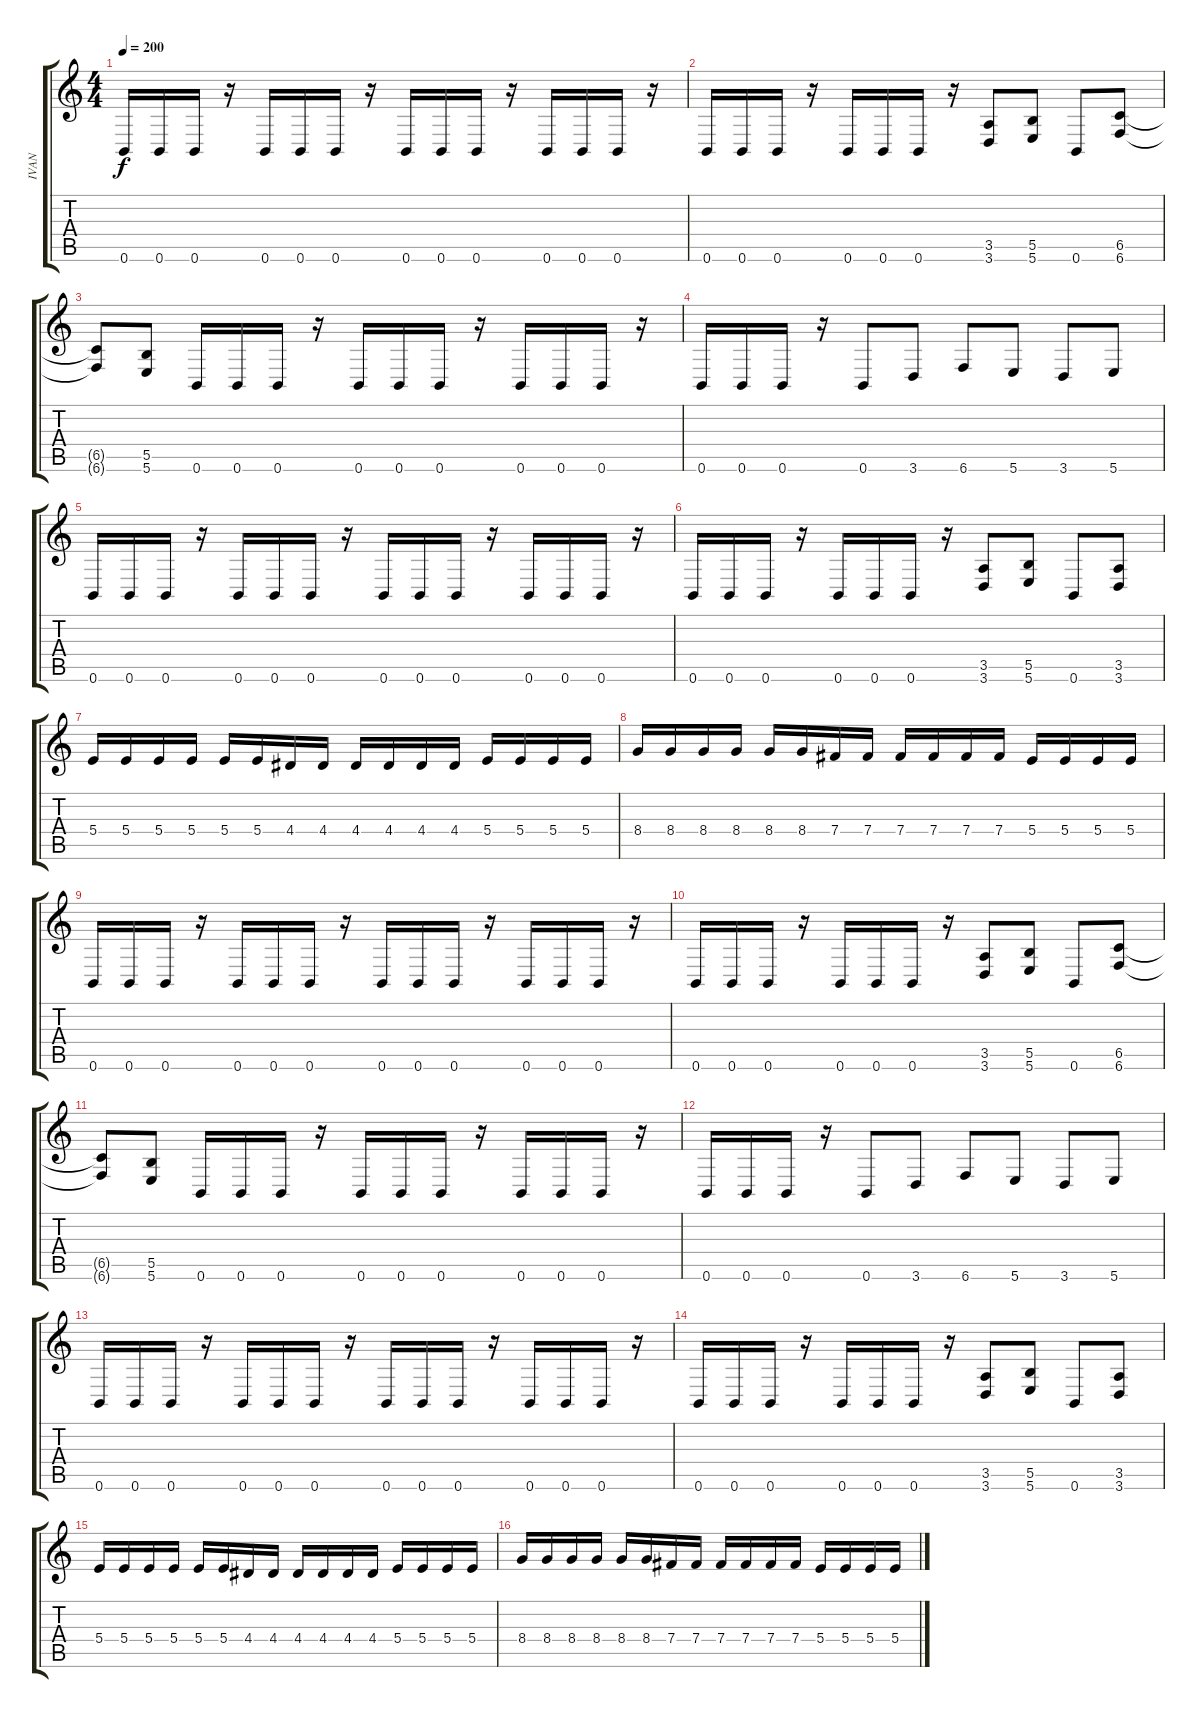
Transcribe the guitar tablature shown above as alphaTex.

\track ("IVAN" "IVAN") {instrument distortionguitar}
\staff {score tabs}
\tuning (Db4 Ab3 E3 B2 Gb2 B1) {hide}
\ts (4 4)
\tempo 200
\clef g2
\ks c
0.6.16{dy f} 0.6.16 0.6.16 r.16 0.6.16 0.6.16 0.6.16 r.16 0.6.16 0.6.16 0.6.16 r.16 0.6.16 0.6.16 0.6.16 r.16 |
0.6.16 0.6.16 0.6.16 r.16 0.6.16 0.6.16 0.6.16 r.16 (3.5 3.6).8 (5.5 5.6).8 0.6.8 (6.5 6.6).8 |
(6.5{t} 6.6{t}).8 (5.5 5.6).8 0.6.16 0.6.16 0.6.16 r.16 0.6.16 0.6.16 0.6.16 r.16 0.6.16 0.6.16 0.6.16 r.16 |
0.6.16 0.6.16 0.6.16 r.16 0.6.8 3.6.8 6.6.8 5.6.8 3.6.8 5.6.8 |
0.6.16 0.6.16 0.6.16 r.16 0.6.16 0.6.16 0.6.16 r.16 0.6.16 0.6.16 0.6.16 r.16 0.6.16 0.6.16 0.6.16 r.16 |
0.6.16 0.6.16 0.6.16 r.16 0.6.16 0.6.16 0.6.16 r.16 (3.5 3.6).8 (5.5 5.6).8 0.6.8 (3.5 3.6).8 |
5.4.16 5.4.16 5.4.16 5.4.16 5.4.16 5.4.16 4.4.16 4.4.16 4.4.16 4.4.16 4.4.16 4.4.16 5.4.16 5.4.16 5.4.16 5.4.16 |
8.4.16 8.4.16 8.4.16 8.4.16 8.4.16 8.4.16 7.4.16 7.4.16 7.4.16 7.4.16 7.4.16 7.4.16 5.4.16 5.4.16 5.4.16 5.4.16 |
0.6.16 0.6.16 0.6.16 r.16 0.6.16 0.6.16 0.6.16 r.16 0.6.16 0.6.16 0.6.16 r.16 0.6.16 0.6.16 0.6.16 r.16 |
0.6.16 0.6.16 0.6.16 r.16 0.6.16 0.6.16 0.6.16 r.16 (3.5 3.6).8 (5.5 5.6).8 0.6.8 (6.5 6.6).8 |
(6.5{t} 6.6{t}).8 (5.5 5.6).8 0.6.16 0.6.16 0.6.16 r.16 0.6.16 0.6.16 0.6.16 r.16 0.6.16 0.6.16 0.6.16 r.16 |
0.6.16 0.6.16 0.6.16 r.16 0.6.8 3.6.8 6.6.8 5.6.8 3.6.8 5.6.8 |
0.6.16 0.6.16 0.6.16 r.16 0.6.16 0.6.16 0.6.16 r.16 0.6.16 0.6.16 0.6.16 r.16 0.6.16 0.6.16 0.6.16 r.16 |
0.6.16 0.6.16 0.6.16 r.16 0.6.16 0.6.16 0.6.16 r.16 (3.5 3.6).8 (5.5 5.6).8 0.6.8 (3.5 3.6).8 |
5.4.16 5.4.16 5.4.16 5.4.16 5.4.16 5.4.16 4.4.16 4.4.16 4.4.16 4.4.16 4.4.16 4.4.16 5.4.16 5.4.16 5.4.16 5.4.16 |
8.4.16 8.4.16 8.4.16 8.4.16 8.4.16 8.4.16 7.4.16 7.4.16 7.4.16 7.4.16 7.4.16 7.4.16 5.4.16 5.4.16 5.4.16 5.4.16
